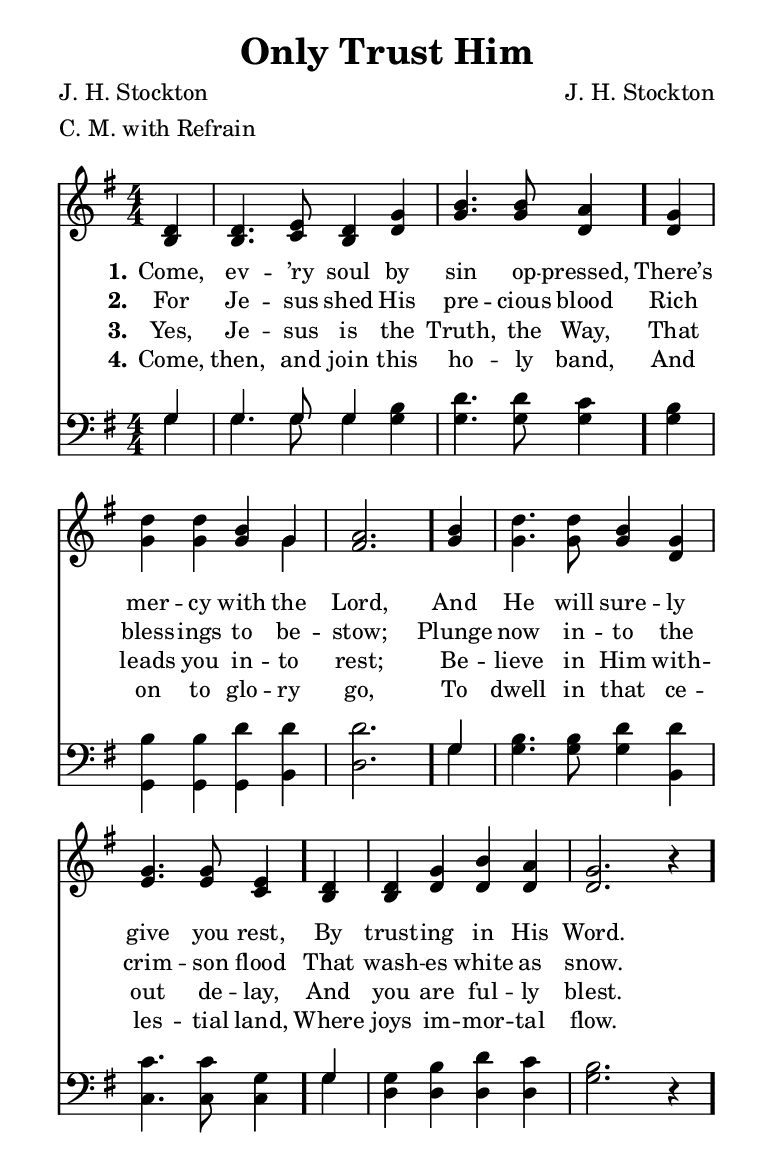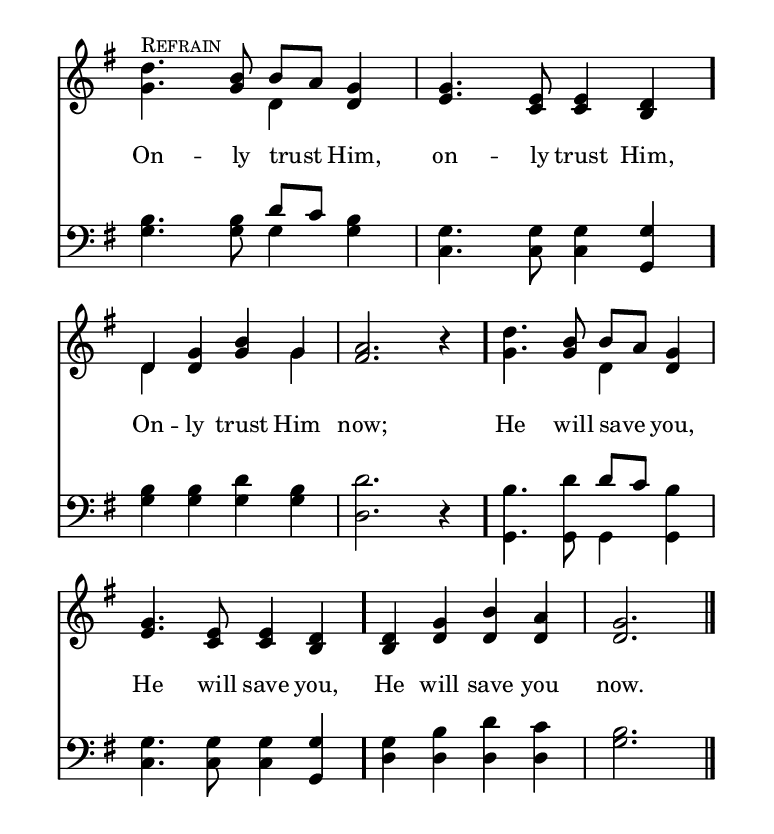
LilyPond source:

\include "common/global.ily"
\paper {
  \include "common/paper.ily"
}

\header{
  %gospel
  hymnnumber = "29"
  title = "Only Trust Him"
  tunename = ""
  meter = "C. M. with Refrain"
  poet = "J. H. Stockton"
  composer = "J. H. Stockton"
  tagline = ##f
}

% for fermata in MIDI
ta = { \tempo 4=90 }
tb = { \tempo 4=45 }

patternAA = { c4 | c4. c8 c4 c4 | c4. c8 c4 }

patternBA = { c4 | c4 c4 c4 c4 | c2. }
patternBB = { c4 | c4 c4 c4 c4 | c2. c4 }

patternCA = { c4. c8 c8[ c8] c4 | c4. c8 c4 c4 }
patternCB = { c4. c8 c4      c4 | c4. c8 c4 c4 }

patternDA = { c4 c4 c4 c4 | c2. c4 }

global = {
  \include "common/overrides.ily"
  \override Staff.TimeSignature.style = #'numbered
  \time 4/4
  \override Score.MetronomeMark.transparent = ##t % hide all fermata changes too
  \ta
  \key g \major
  \partial 4
  \autoBeamOff
}

notesSoprano = {
\global
\relative c' {

  \changePitch \patternAA { d | d e d g  | b b a }
  \changePitch \patternBA { g | d' d b g | a     }
  \changePitch \patternAA { b | d d b g  | g g e }
  \changePitch \patternBB { d | d g b a  | g r   }

  << s^\markup { \small \caps "Refrain" }
  \changePitch \patternCA { d' b b a g | g e e d } >>
  \changePitch \patternDA { d g b g    | a r     }
  \changePitch \patternCA { d b b a g  | g e e d }
  \changePitch \patternDA { d g b a    | g       }

  \bar "|."

}
}

notesAlto = {
\global
\relative e' {

  \changePitch \patternAA { b | b c b d | g g d }
  \changePitch \patternBA { d | g g g g | fis   }
  \changePitch \patternAA { g | g g g d | e e c }
  \changePitch \patternBB { b | b d d d | d r   }

  \changePitch \patternCB { g g d d | e c c b }
  \changePitch \patternDA { d d g g | fis r   }
  \changePitch \patternCB { g g d d | e c c b }
  \changePitch \patternDA { b d d d | d       }

}
}

notesTenor = {
\global
\relative a {

  \changePitch \patternAA { g  | g g g b | d d c }
  \changePitch \patternBA { b  | b b d d | d     }
  \changePitch \patternAA { g, | b b d d | c c g }
  \changePitch \patternBB { g  | g b d c | b r   }

  \changePitch \patternCA { b b d c b | g g g g }
  \changePitch \patternDA { b b d b   | d r     }
  \changePitch \patternCA { b d d c b | g g g g }
  \changePitch \patternDA { g b d c   | b       }

}
}

notesBass = {
\global
\relative f {

  \changePitch \patternAA { g  | g g g g  | g g g }
  \changePitch \patternBA { g  | g, g g b | d     }
  \changePitch \patternAA { g  | g g g b, | c c c }
  \changePitch \patternBB { g' | d d d d  | g r   }

  \changePitch \patternCB { g g g g  | c, c c g }
  \changePitch \patternDA { g' g g g | d r      }
  \changePitch \patternCB { g, g g g | c c c g  }
  \changePitch \patternDA { d' d d d | g        }

}
}

Refrain = \lyricmode {

On -- ly trust Him, on -- ly trust Him, \bar "."
On -- ly trust Him now; \bar "." \eogbreak
He will save you, He will save you, \bar "."
He will save you now. \bar "." \eogbreak

}

wordsA = \lyricmode {
\set stanza = "1."

Come, ev -- ’ry soul by sin op -- pressed, \bar "."
There’s mer -- cy with the Lord, \bar "." \eogbreak
And He will sure -- ly give you rest, \bar "."
By trust -- ing in His Word. \bar "." \eogbreak

}

wordsB = \lyricmode {
\set stanza = "2."

For Je -- sus shed His pre -- cious blood
Rich bless -- ings to be -- stow;
Plunge now in -- to the crim -- son flood
That wash -- es white as snow.

\Refrain

}

wordsC = \lyricmode {
\set stanza = "3."

Yes, Je -- sus is the Truth, the Way,
That leads you in -- to rest;
Be -- lieve in Him with -- out de -- lay,
And you are ful -- ly blest.

}

wordsD = \lyricmode {
\set stanza = "4."

Come, then, and join this ho -- ly band,
And on to glo -- ry go,
To dwell in that ce -- les -- tial land,
Where joys im -- mor -- tal flow.

}

\score {
  \context ChoirStaff <<
    \context Staff = upper <<
      \set Staff.autoBeaming = ##f
      \set ChoirStaff.systemStartDelimiter = #'SystemStartBar
      \set ChoirStaff.printPartCombineTexts = ##f
      \partcombine #'(2 . 11) \notesSoprano \notesAlto
      \context NullVoice = sopranos { \voiceOne << \notesSoprano >> }
      \context Lyrics = one   \lyricsto sopranos \wordsA
      \context Lyrics = two   \lyricsto sopranos \wordsB
      \context Lyrics = three \lyricsto sopranos \wordsC
      \context Lyrics = four  \lyricsto sopranos \wordsD
      %\context Lyrics = five  \lyricsto sopranos \wordsE
    >>
    \context Staff = men <<
      \set Staff.autoBeaming = ##f
      \clef bass
      \set ChoirStaff.printPartCombineTexts = ##f
      \partcombine #'(2 . 11) \notesTenor \notesBass
    >>
  >>
  \layout {
    \include "common/layout.ily"
  }
  #(cond ((ly:get-option 'eog-midi-permitted) #{ \midi{
    \include "common/midi.ily"
  } #}))
}

\version "2.19.49"  % necessary for upgrading to future LilyPond versions.

% vi:set et ts=2 sw=2 ai nocindent syntax=lilypond:
